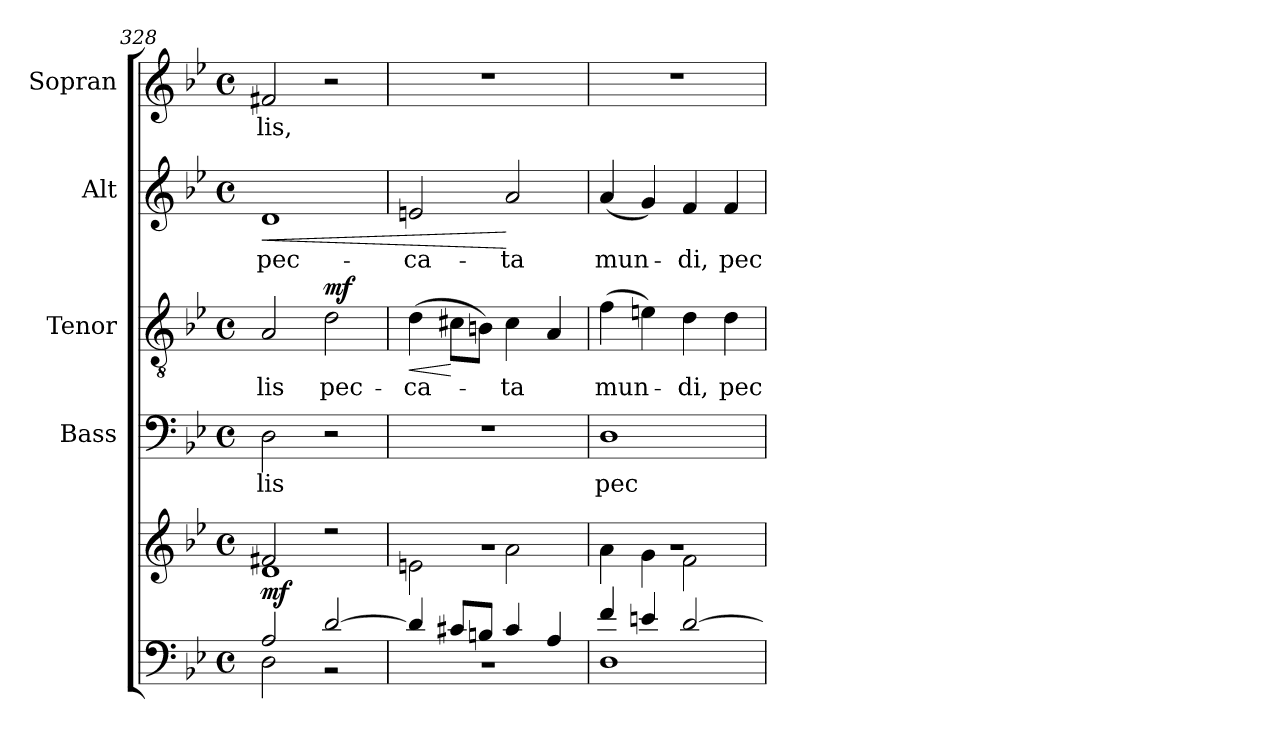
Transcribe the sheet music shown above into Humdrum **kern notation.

**kern	**kern	**dynam	**kern	**text	**kern	**text	**dynam	**kern	**text	**dynam	**kern	**text
*part5	*part5	*part5	*part4	*part4	*part3	*part3	*part3	*part2	*part2	*part2	*part1	*part1
*staff6	*staff5	*staff5/6	*staff4	*staff4	*staff3	*staff3	*staff3	*staff2	*staff2	*staff2	*staff1	*staff1
*	*	*	*I"Bass	*	*I"Tenor	*	*	*I"Alt	*	*	*I"Sopran	*
*	*	*	*I'B.	*	*I'T.	*	*	*I'A.	*	*	*I'S.	*
*clefF4	*clefG2	*	*clefF4	*	*clefGv2	*	*	*clefG2	*	*	*clefG2	*
*k[b-e-]	*k[b-e-]	*	*k[b-e-]	*	*k[b-e-]	*	*	*k[b-e-]	*	*	*k[b-e-]	*
*B-:	*B-:	*	*B-:	*	*B-:	*	*	*B-:	*	*	*B-:	*
*M4/4	*M4/4	*	*M4/4	*	*M4/4	*	*	*M4/4	*	*	*M4/4	*
*met(c)	*met(c)	*	*met(c)	*	*met(c)	*	*	*met(c)	*	*	*met(c)	*
=328	=328	=328	=328	=328	=328	=328	=328	=328	=328	=328	=328	=328
*^	*^	*	*	*	*	*	*	*	*	*	*	*
!	!	!	!	!LO:DY:b	!	!LO:LY:b	!	!LO:LY:b	!	!	!LO:LY:b	!LO:HP:b	!	!LO:LY:b
2A/	2D\	2f#/	1d	mf	2D\	-lis	2A/	-lis	.	1d	pec-	<	2f#X/	-lis,
!	!	!	!	!	!	!	!	!LO:LY:b	!LO:DY:a	!	!	!	!	!
[>2d/	2r	2rdd	.	.	2r	.	2d\	pec-	mf	.	.	.	2r	.
=329	=329	=329	=329	=329	=329	=329	=329	=329	=329	=329	=329	=329	=329	=329
!	!	!	!	!	!	!	!	!LO:LY:b	!LO:HP:b	!	!LO:LY:b	!	!	!
4d/]	1r	1rcc	2en\	.	1r	.	(>4d\	-ca-	<	2en/	-ca-	.	1r	.
8c#X/L	.	.	.	.	.	.	8c#X\L	.	[	.	.	.	.	.
8Bn/J	.	.	.	.	.	.	8Bn\J)	.	.	.	.	.	.	.
!	!	!	!	!	!	!	!	!LO:LY:b	!	!	!LO:LY:b	!	!	!
4c#/	.	.	2a\	.	.	.	4c#\	-ta	.	2a/	-ta	[	.	.
4A/	.	.	.	.	.	.	4A/	.	.	.	.	.	.	.
=330	=330	=330	=330	=330	=330	=330	=330	=330	=330	=330	=330	=330	=330	=330
!	!	!	!	!	!	!LO:LY:b	!	!LO:LY:b	!	!	!LO:LY:b	!	!	!
4f/	1D	1rcc	4a\	.	1D	pec-	(>4f\	mun-	.	(<4a/	mun-	.	1r	.
4en/	.	.	4g\	.	.	.	4en\)	.	.	4g/)	.	.	.	.
!	!	!	!	!	!	!	!	!LO:LY:b	!	!	!LO:LY:b	!	!	!
[>2d/	.	.	2f\	.	.	.	4d\	-di,	.	4f/	-di,	.	.	.
!	!	!	!	!	!	!	!	!LO:LY:b	!	!	!LO:LY:b	!	!	!
.	.	.	.	.	.	.	4d\	pec-	.	4f/	pec-	.	.	.
*v	*v	*	*	*	*	*	*	*	*	*	*	*	*	*
*	*v	*v	*	*	*	*	*	*	*	*	*	*	*
=	=	=	=	=	=	=	=	=	=	=	=	=
*-	*-	*-	*-	*-	*-	*-	*-	*-	*-	*-	*-	*-
